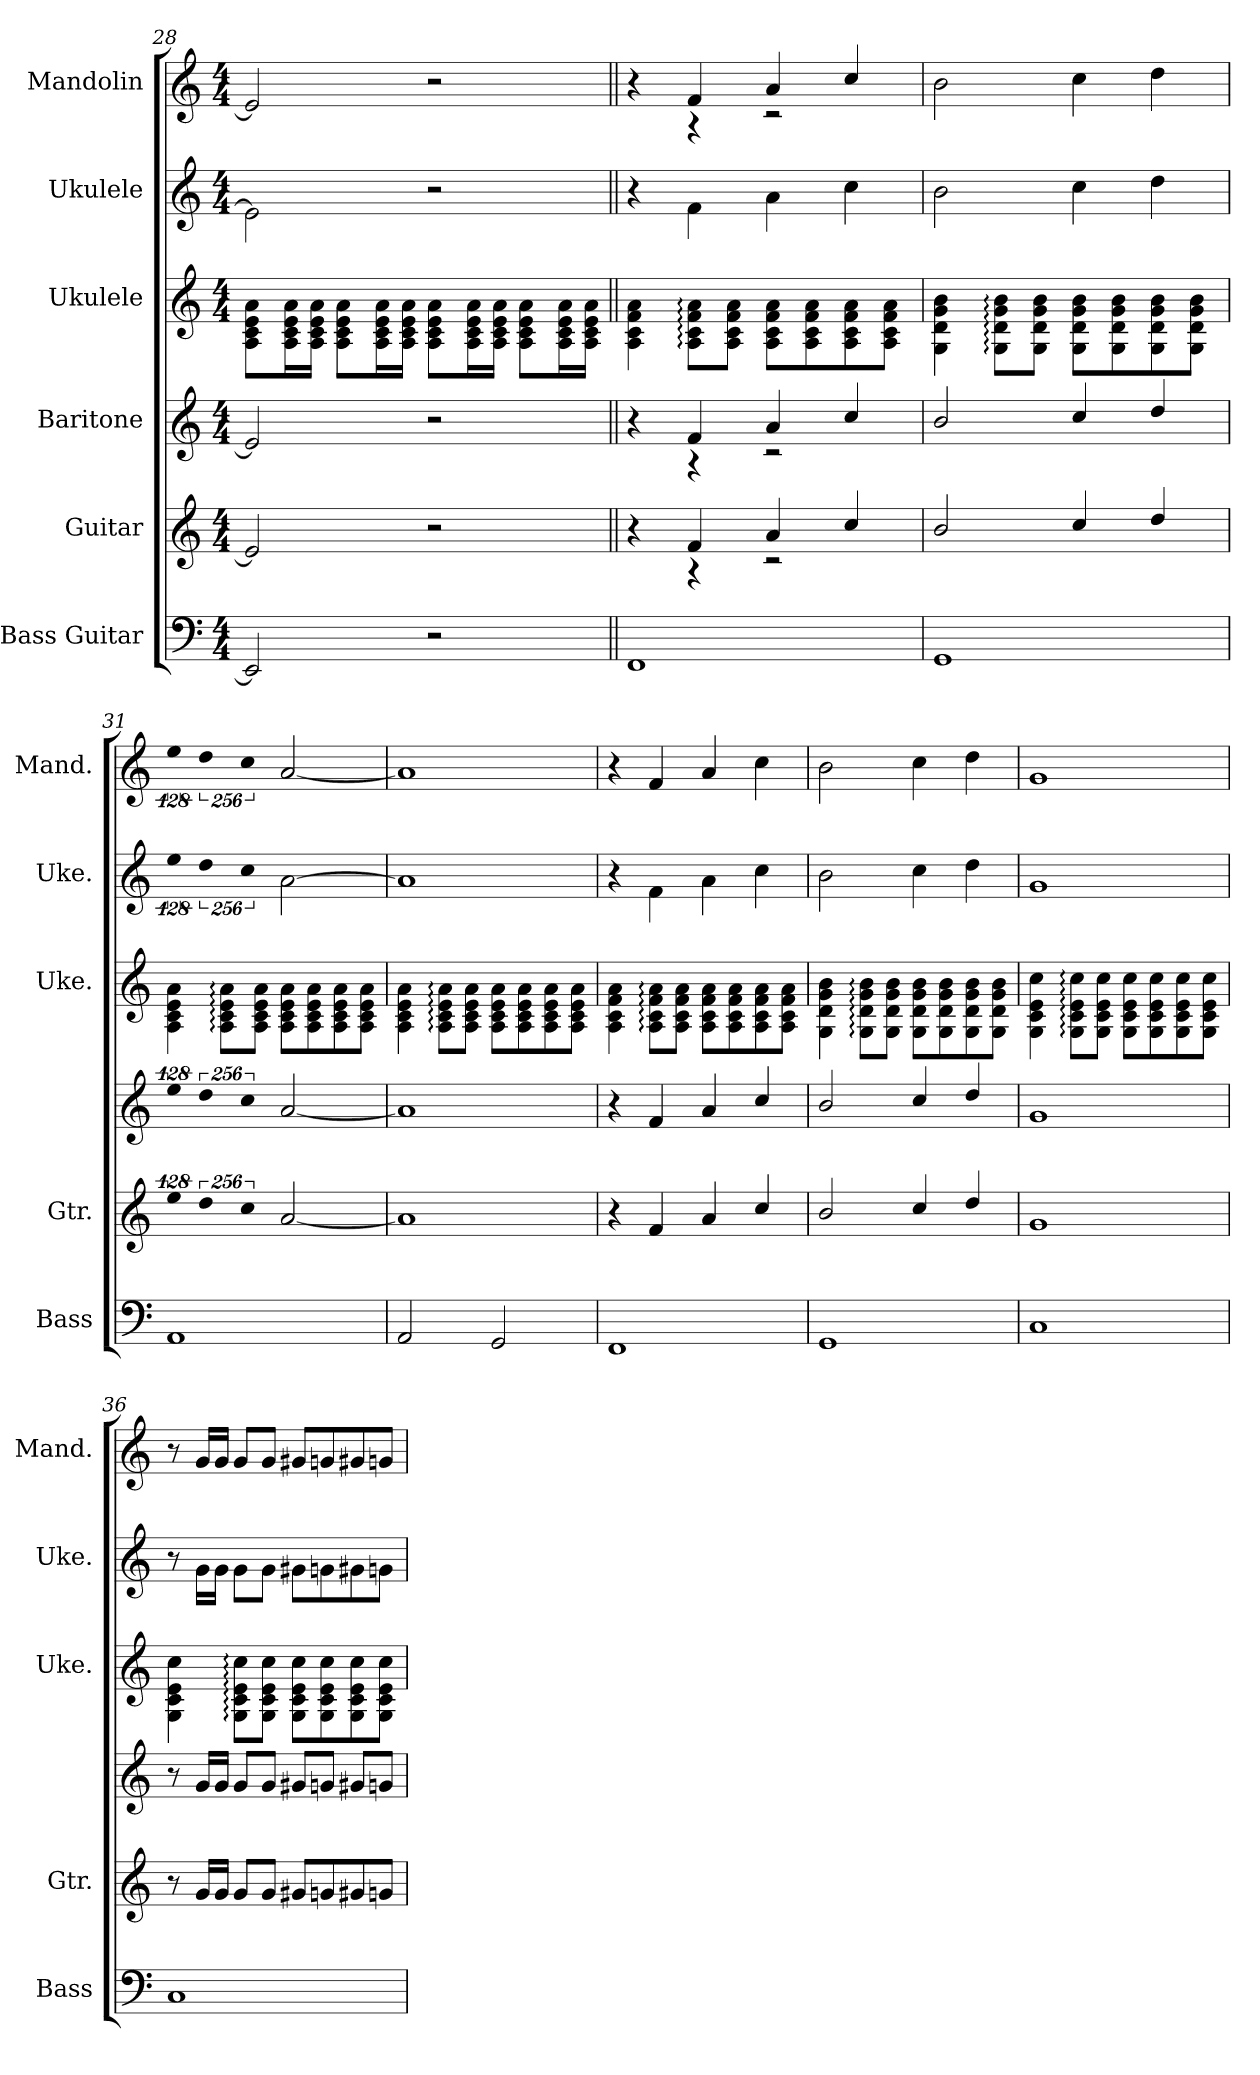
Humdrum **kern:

**kern	**kern	**harte	**kern	**harte	**kern	**kern	**harte	**kern	**harte
*part6	*part5	*part5	*part4	*part4	*part3	*part2	*part2	*part1	*part1
*staff6	*staff5	*	*staff4	*	*staff3	*staff2	*	*staff1	*
*I"Bass Guitar	*I"Guitar	*	*I"Baritone	*	*I"Ukulele	*I"Ukulele	*	*I"Mandolin	*
*I'Bass	*I'Gtr.	*	*	*	*I'Uke.	*I'Uke.	*	*I'Mand.	*
*	*	*	*	*	*	*	*	*clefG2	*
*k[]	*k[]	*	*k[]	*	*k[]	*k[]	*	*k[]	*
*C:	*C:	*	*C:	*	*C:	*C:	*	*C:	*
*M4/4	*M4/4	*	*M4/4	*	*M4/4	*M4/4	*	*M4/4	*
=28	=28	=28	=28	=28	=28	=28	=28	=28	=28
2EEi/]	2ei/]	.	2ei/]	.	8Aj\ 8cj 8ej 8ajL	2ei\]	.	2ei/]	.
.	.	.	.	.	16Aj\ 16cj 16ej 16ajL	.	.	.	.
.	.	.	.	.	16Aj\ 16cj 16ej 16ajJJ	.	.	.	.
.	.	.	.	.	8Aj\ 8cj 8ej 8ajL	.	.	.	.
.	.	.	.	.	16Aj\ 16cj 16ej 16ajL	.	.	.	.
.	.	.	.	.	16Aj\ 16cj 16ej 16ajJJ	.	.	.	.
2r	2r	.	2r	.	8Aj\ 8cj 8ej 8ajL	2r	.	2r	.
.	.	.	.	.	16Aj\ 16cj 16ej 16ajL	.	.	.	.
.	.	.	.	.	16Aj\ 16cj 16ej 16ajJJ	.	.	.	.
.	.	.	.	.	8Aj\ 8cj 8ej 8ajL	.	.	.	.
.	.	.	.	.	16Aj\ 16cj 16ej 16ajL	.	.	.	.
.	.	.	.	.	16Aj\ 16cj 16ej 16ajJJ	.	.	.	.
!!LO:LB:g=z
=29||	=29||	=29||	=29||	=29||	=29||	=29||	=29||	=29||	=29||
*	*^	*	*^	*	*	*^	*	*^	*
1FFj	4r	4ryy	F:maj	4r	4ryy	F:maj	4Aj\ 4cj 4fj 4aj	4r	4ryy	F:maj	4r	4ryy	F:maj
.	4fZ/	4r	.	4fZ/	4r	.	8Aj\: 8cj: 8fj: 8aj:L	4fZ\	2.ryy	.	4fZ/	4r	.
.	.	.	.	.	.	.	8Aj\ 8cj 8fj 8ajJ	.	.	.	.	.	.
.	4aZ/	2r	.	4aZ/	2r	.	8Aj\ 8cj 8fj 8ajL	4aZ\	.	.	4aZ/	2r	.
.	.	.	.	.	.	.	8Aj\ 8cj 8fj 8aj	.	.	.	.	.	.
.	4ccZ/	.	.	4ccZ/	.	.	8Aj\ 8cj 8fj 8aj	4ccZ\	.	.	4ccZ/	.	.
.	.	.	.	.	.	.	8Aj\ 8cj 8fj 8ajJ	.	.	.	.	.	.
*	*v	*v	*	*	*	*	*	*v	*v	*	*v	*v	*
*	*	*	*v	*v	*	*	*	*	*	*
=30	=30	=30	=30	=30	=30	=30	=30	=30	=30
1GGj	2bZ/	G:maj	2bZ/	G:maj	4Gj\ 4dj 4gj 4bj	2bZ\	G:maj	2bZ\	G:maj
.	.	.	.	.	8Gj\: 8dj: 8gj: 8bj:L	.	.	.	.
.	.	.	.	.	8Gj\ 8dj 8gj 8bjJ	.	.	.	.
.	4ccZ/	.	4ccZ/	.	8Gj\ 8dj 8gj 8bjL	4ccZ\	.	4ccZ\	.
.	.	.	.	.	8Gj\ 8dj 8gj 8bj	.	.	.	.
.	4ddZ/	.	4ddZ/	.	8Gj\ 8dj 8gj 8bj	4ddZ\	.	4ddZ\	.
.	.	.	.	.	8Gj\ 8dj 8gj 8bjJ	.	.	.	.
=31	=31	=31	=31	=31	=31	=31	=31	=31	=31
!	!LO:N:vis=4	!	!LO:N:vis=4	!	!	!LO:N:vis=4	!	!LO:N:vis=4	!
1AAj	512%85eeZ/	A:min	512%85eeZ/	A:min	4Aj\ 4cj 4ej 4aj	512%85eeZ\	A:min	512%85eeZ\	A:min
!	!LO:N:vis=4	!	!LO:N:vis=4	!	!	!LO:N:vis=4	!	!LO:N:vis=4	!
.	1024%171ddZ/	.	1024%171ddZ/	.	.	1024%171ddZ\	.	1024%171ddZ\	.
.	.	.	.	.	8Aj\: 8cj: 8ej: 8aj:L	.	.	.	.
!	!LO:N:vis=4	!	!LO:N:vis=4	!	!	!LO:N:vis=4	!	!LO:N:vis=4	!
.	1024%171ccZ/	.	1024%171ccZ/	.	.	1024%171ccZ\	.	1024%171ccZ\	.
.	.	.	.	.	8Aj\ 8cj 8ej 8ajJ	.	.	.	.
.	[2aZ/	.	[2aZ/	.	8Aj\ 8cj 8ej 8ajL	[2aZ\	.	[2aZ/	.
.	.	.	.	.	8Aj\ 8cj 8ej 8aj	.	.	.	.
.	.	.	.	.	8Aj\ 8cj 8ej 8aj	.	.	.	.
.	.	.	.	.	8Aj\ 8cj 8ej 8ajJ	.	.	.	.
=32	=32	=32	=32	=32	=32	=32	=32	=32	=32
2AAj/	1aZ]	.	1aZ]	.	4Aj\ 4cj 4ej 4aj	1aZ]	.	1aZ]	.
.	.	.	.	.	8Aj\: 8cj: 8ej: 8aj:L	.	.	.	.
.	.	.	.	.	8Aj\ 8cj 8ej 8ajJ	.	.	.	.
2GGj/	.	.	.	.	8Aj\ 8cj 8ej 8ajL	.	.	.	.
.	.	.	.	.	8Aj\ 8cj 8ej 8aj	.	.	.	.
.	.	.	.	.	8Aj\ 8cj 8ej 8aj	.	.	.	.
.	.	.	.	.	8Aj\ 8cj 8ej 8ajJ	.	.	.	.
!!LO:PB:g=z
=33	=33	=33	=33	=33	=33	=33	=33	=33	=33
1FFj	4r	F:maj	4r	F:maj	4Aj\ 4cj 4fj 4aj	4r	F:maj	4r	F:maj
.	4fZ/	.	4fZ/	.	8Aj\: 8cj: 8fj: 8aj:L	4fZ\	.	4fZ/	.
.	.	.	.	.	8Aj\ 8cj 8fj 8ajJ	.	.	.	.
.	4aZ/	.	4aZ/	.	8Aj\ 8cj 8fj 8ajL	4aZ\	.	4aZ/	.
.	.	.	.	.	8Aj\ 8cj 8fj 8aj	.	.	.	.
.	4ccZ/	.	4ccZ/	.	8Aj\ 8cj 8fj 8aj	4ccZ\	.	4ccZ\	.
.	.	.	.	.	8Aj\ 8cj 8fj 8ajJ	.	.	.	.
=34	=34	=34	=34	=34	=34	=34	=34	=34	=34
1GGj	2bZ/	G:maj	2bZ/	G:maj	4Gj\ 4dj 4gj 4bj	2bZ\	G:maj	2bZ\	G:maj
.	.	.	.	.	8Gj\: 8dj: 8gj: 8bj:L	.	.	.	.
.	.	.	.	.	8Gj\ 8dj 8gj 8bjJ	.	.	.	.
.	4ccZ/	.	4ccZ/	.	8Gj\ 8dj 8gj 8bjL	4ccZ\	.	4ccZ\	.
.	.	.	.	.	8Gj\ 8dj 8gj 8bj	.	.	.	.
.	4ddZ/	.	4ddZ/	.	8Gj\ 8dj 8gj 8bj	4ddZ\	.	4ddZ\	.
.	.	.	.	.	8Gj\ 8dj 8gj 8bjJ	.	.	.	.
=35	=35	=35	=35	=35	=35	=35	=35	=35	=35
1Cj	1gZ	C:maj	1gZ	C:maj	4Gj\ 4cj 4ej 4ccj	1gZ	C:maj	1gZ	C:maj
.	.	.	.	.	8Gj\: 8cj: 8ej: 8ccj:L	.	.	.	.
.	.	.	.	.	8Gj\ 8cj 8ej 8ccjJ	.	.	.	.
.	.	.	.	.	8Gj\ 8cj 8ej 8ccjL	.	.	.	.
.	.	.	.	.	8Gj\ 8cj 8ej 8ccj	.	.	.	.
.	.	.	.	.	8Gj\ 8cj 8ej 8ccj	.	.	.	.
.	.	.	.	.	8Gj\ 8cj 8ej 8ccjJ	.	.	.	.
=36	=36	=36	=36	=36	=36	=36	=36	=36	=36
1Cj	8r	.	8r	.	4Gj\ 4cj 4ej 4ccj	8r	.	8r	.
.	16gZ/LL	.	16gZ/LL	.	.	16gZ\LL	.	16gZ/LL	.
.	16gZ/JJ	.	16gZ/JJ	.	.	16gZ\JJ	.	16gZ/JJ	.
.	8gZ/L	.	8gZ/L	.	8Gj\: 8cj: 8ej: 8ccj:L	8gZ\L	.	8gZ/L	.
.	8gZ/J	.	8gZ/J	.	8Gj\ 8cj 8ej 8ccjJ	8gZ\J	.	8gZ/J	.
.	8g#Z/L	.	8g#Z/L	.	8Gj\ 8cj 8ej 8ccjL	8g#Z\L	.	8g#XZ/L	.
.	8gZ/	.	8gZ/J	.	8Gj\ 8cj 8ej 8ccj	8gZ\	.	8gnZ/	.
.	8g#Z/	.	8g#Z/L	.	8Gj\ 8cj 8ej 8ccj	8g#Z\	.	8g#XZ/	.
.	8gZ/J	.	8gZ/J	.	8Gj\ 8cj 8ej 8ccjJ	8gZ\J	.	8gnZ/J	.
=	=	=	=	=	=	=	=	=	=
*-	*-	*-	*-	*-	*-	*-	*-	*-	*-
